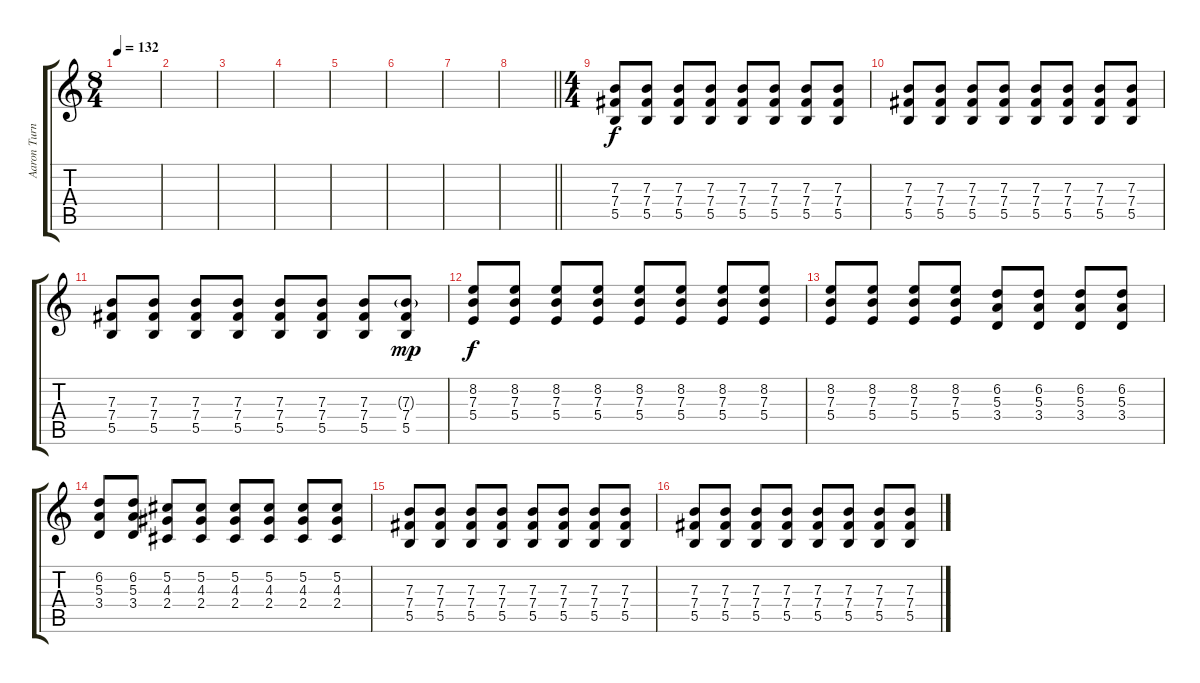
\track ("Aaron Turner Dist" "Aaron Turn") {instrument distortionguitar}
\staff {score tabs}
\tuning (Db4 Ab3 E3 B2 Gb2 B1) {hide}
\ts (8 4)
\tempo 132
\clef g2
\ks c
|
|
|
|
|
|
|
\barLineRight lightlight
|
\ts (4 4)
(7.3 7.4 5.5).8{dy f instrument overdrivenguitar} (7.3 7.4 5.5).8 (7.3 7.4 5.5).8 (7.3 7.4 5.5).8 (7.3 7.4 5.5).8 (7.3 7.4 5.5).8 (7.3 7.4 5.5).8 (7.3 7.4 5.5).8 |
(7.3 7.4 5.5).8 (7.3 7.4 5.5).8 (7.3 7.4 5.5).8 (7.3 7.4 5.5).8 (7.3 7.4 5.5).8 (7.3 7.4 5.5).8 (7.3 7.4 5.5).8 (7.3 7.4 5.5).8 |
(7.3 7.4 5.5).8 (7.3 7.4 5.5).8 (7.3 7.4 5.5).8 (7.3 7.4 5.5).8 (7.3 7.4 5.5).8 (7.3 7.4 5.5).8 (7.3 7.4 5.5).8 (7.3{g} 7.4 5.5).8{dy mp} |
(8.2 7.3 5.4).8{dy f} (8.2 7.3 5.4).8 (8.2 7.3 5.4).8 (8.2 7.3 5.4).8 (8.2 7.3 5.4).8 (8.2 7.3 5.4).8 (8.2 7.3 5.4).8 (8.2 7.3 5.4).8 |
(8.2 7.3 5.4).8 (8.2 7.3 5.4).8 (8.2 7.3 5.4).8 (8.2 7.3 5.4).8 (6.2 5.3 3.4).8 (6.2 5.3 3.4).8 (6.2 5.3 3.4).8 (6.2 5.3 3.4).8 |
(6.2 5.3 3.4).8 (6.2 5.3 3.4).8 (5.2 4.3 2.4).8 (5.2 4.3 2.4).8 (5.2 4.3 2.4).8 (5.2 4.3 2.4).8 (5.2 4.3 2.4).8 (5.2 4.3 2.4).8 |
(7.3 7.4 5.5).8 (7.3 7.4 5.5).8 (7.3 7.4 5.5).8 (7.3 7.4 5.5).8 (7.3 7.4 5.5).8 (7.3 7.4 5.5).8 (7.3 7.4 5.5).8 (7.3 7.4 5.5).8 |
(7.3 7.4 5.5).8 (7.3 7.4 5.5).8 (7.3 7.4 5.5).8 (7.3 7.4 5.5).8 (7.3 7.4 5.5).8 (7.3 7.4 5.5).8 (7.3 7.4 5.5).8 (7.3 7.4 5.5).8
